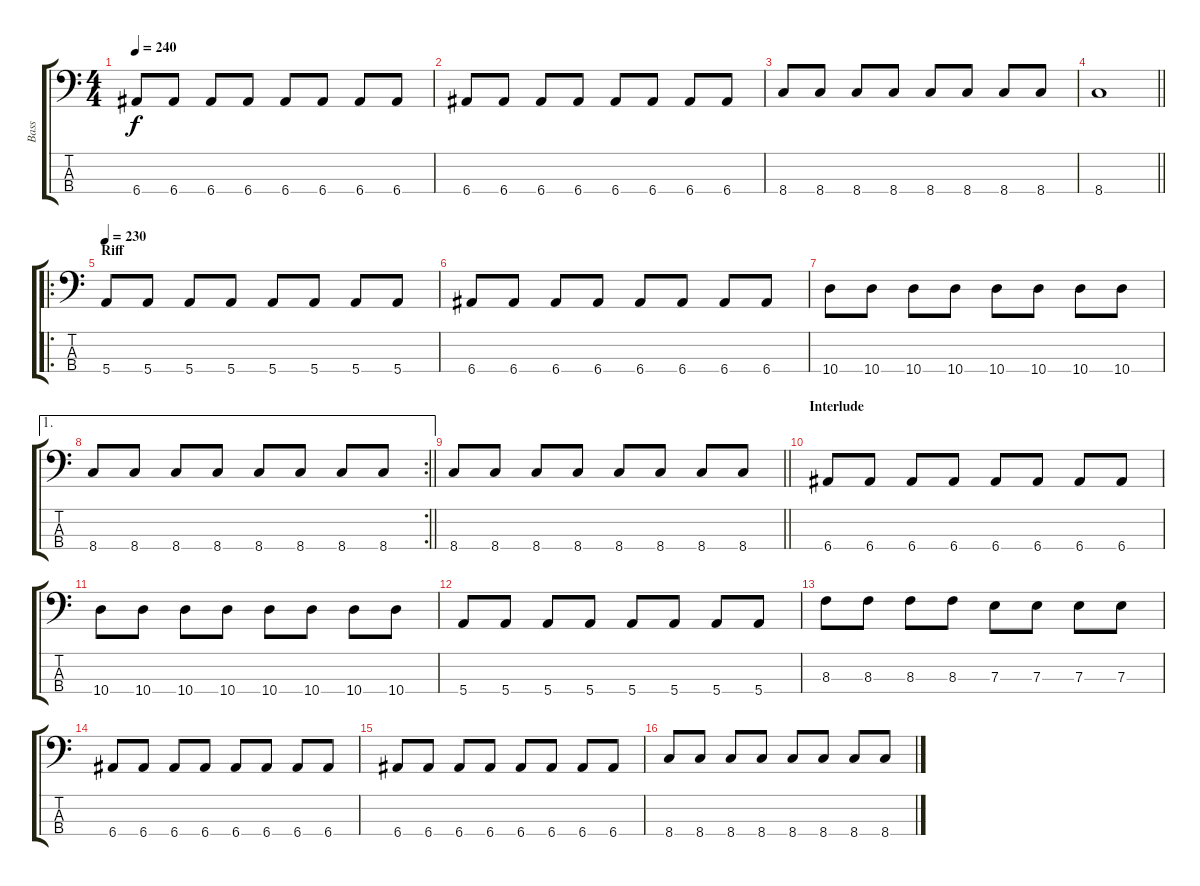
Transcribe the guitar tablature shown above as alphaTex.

\track ("Bass" "Bass") {instrument electricbasspick}
\staff {score tabs}
\tuning (G2 D2 A1 E1) {hide}
\ts (4 4)
\tempo 240
\clef f4
\ks c
6.4.8{dy f} 6.4.8 6.4.8 6.4.8 6.4.8 6.4.8 6.4.8 6.4.8 |
6.4.8 6.4.8 6.4.8 6.4.8 6.4.8 6.4.8 6.4.8 6.4.8 |
8.4.8 8.4.8 8.4.8 8.4.8 8.4.8 8.4.8 8.4.8 8.4.8 |
\barLineRight lightlight
8.4.1 |
\ro
\section ("" "Riff")
\tempo 230
5.4.8 5.4.8 5.4.8 5.4.8 5.4.8 5.4.8 5.4.8 5.4.8 |
6.4.8 6.4.8 6.4.8 6.4.8 6.4.8 6.4.8 6.4.8 6.4.8 |
10.4.8 10.4.8 10.4.8 10.4.8 10.4.8 10.4.8 10.4.8 10.4.8 |
\ae 1
\rc 2
\barLineRight lightlight
8.4.8 8.4.8 8.4.8 8.4.8 8.4.8 8.4.8 8.4.8 8.4.8 |
\barLineRight lightlight
8.4.8 8.4.8 8.4.8 8.4.8 8.4.8 8.4.8 8.4.8 8.4.8 |
\section ("" "Interlude")
6.4.8 6.4.8 6.4.8 6.4.8 6.4.8 6.4.8 6.4.8 6.4.8 |
10.4.8 10.4.8 10.4.8 10.4.8 10.4.8 10.4.8 10.4.8 10.4.8 |
5.4.8 5.4.8 5.4.8 5.4.8 5.4.8 5.4.8 5.4.8 5.4.8 |
8.3.8 8.3.8 8.3.8 8.3.8 7.3.8 7.3.8 7.3.8 7.3.8 |
6.4.8 6.4.8 6.4.8 6.4.8 6.4.8 6.4.8 6.4.8 6.4.8 |
6.4.8 6.4.8 6.4.8 6.4.8 6.4.8 6.4.8 6.4.8 6.4.8 |
8.4.8 8.4.8 8.4.8 8.4.8 8.4.8 8.4.8 8.4.8 8.4.8
